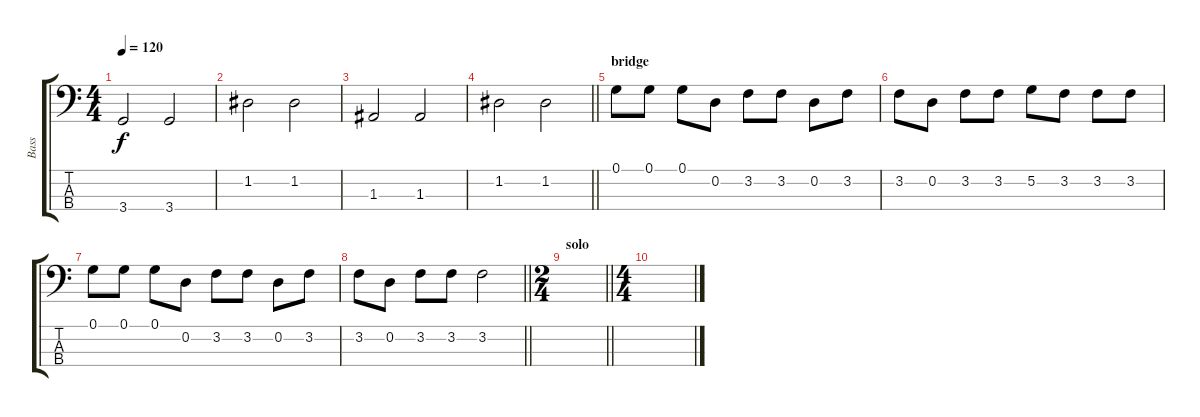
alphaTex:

\track ("Bass" "Bass") {instrument acousticbass}
\staff {score tabs}
\tuning (G2 D2 A1 E1) {hide}
\ts (4 4)
\tempo 120
\clef f4
\ks c
3.4.2{dy f} 3.4.2 |
1.2.2 1.2.2 |
1.3.2 1.3.2 |
\barLineRight lightlight
1.2.2 1.2.2 |
\section ("" "bridge")
0.1.8 0.1.8 0.1.8 0.2.8 3.2.8 3.2.8 0.2.8 3.2.8 |
3.2.8 0.2.8 3.2.8 3.2.8 5.2.8 3.2.8 3.2.8 3.2.8 |
0.1.8 0.1.8 0.1.8 0.2.8 3.2.8 3.2.8 0.2.8 3.2.8 |
\barLineRight lightlight
3.2.8 0.2.8 3.2.8 3.2.8 3.2.2 |
\ts (2 4)
\section ("" "solo")
\barLineRight lightlight
|
\ts (4 4)
